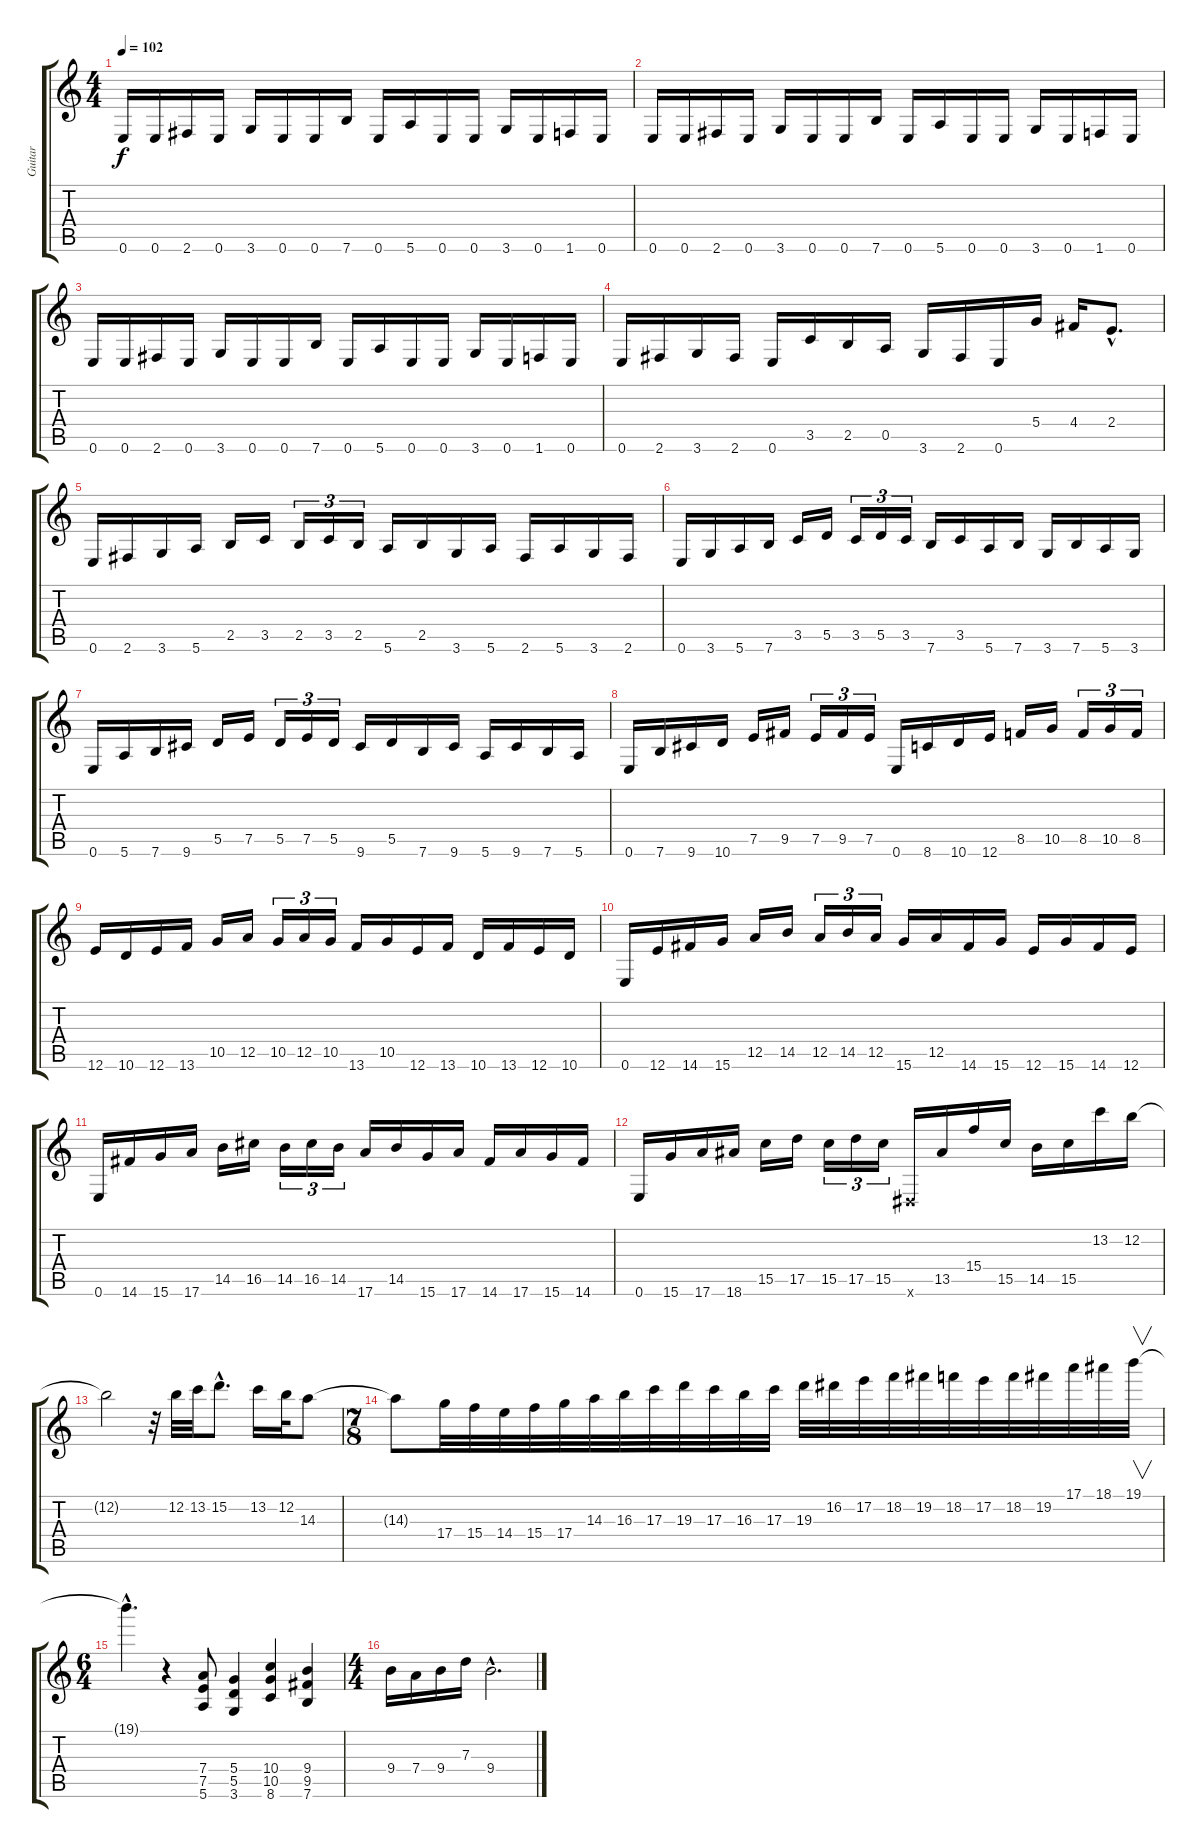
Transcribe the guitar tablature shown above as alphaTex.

\track ("Guitar" "Guitar") {instrument acousticguitarnylon}
\staff {score tabs}
\tuning (E4 B3 G3 D3 A2 E2) {hide}
\ts (4 4)
\tempo 102
\clef g2
\ks c
0.6.16{dy f} 0.6.16 2.6.16 0.6.16 3.6.16 0.6.16 0.6.16 7.6.16 0.6.16 5.6.16 0.6.16 0.6.16 3.6.16 0.6.16 1.6.16 0.6.16 |
0.6.16 0.6.16 2.6.16 0.6.16 3.6.16 0.6.16 0.6.16 7.6.16 0.6.16 5.6.16 0.6.16 0.6.16 3.6.16 0.6.16 1.6.16 0.6.16 |
0.6.16 0.6.16 2.6.16 0.6.16 3.6.16 0.6.16 0.6.16 7.6.16 0.6.16 5.6.16 0.6.16 0.6.16 3.6.16 0.6.16 1.6.16 0.6.16 |
0.6.16 2.6.16 3.6.16 2.6.16 0.6.16 3.5.16 2.5.16 0.5.16 3.6.16 2.6.16 0.6.16 5.4.16 4.4.16 2.4{hac}.8{d} |
0.6.16 2.6.16 3.6.16 5.6.16 2.5.16 3.5.16 2.5.16{tu (3 2)} 3.5.16{tu (3 2)} 2.5.16{tu (3 2)} 5.6.16 2.5.16 3.6.16 5.6.16 2.6.16 5.6.16 3.6.16 2.6.16 |
0.6.16 3.6.16 5.6.16 7.6.16 3.5.16 5.5.16 3.5.16{tu (3 2)} 5.5.16{tu (3 2)} 3.5.16{tu (3 2)} 7.6.16 3.5.16 5.6.16 7.6.16 3.6.16 7.6.16 5.6.16 3.6.16 |
0.6.16 5.6.16 7.6.16 9.6.16 5.5.16 7.5.16 5.5.16{tu (3 2)} 7.5.16{tu (3 2)} 5.5.16{tu (3 2)} 9.6.16 5.5.16 7.6.16 9.6.16 5.6.16 9.6.16 7.6.16 5.6.16 |
0.6.16 7.6.16 9.6.16 10.6.16 7.5.16 9.5.16 7.5.16{tu (3 2)} 9.5.16{tu (3 2)} 7.5.16{tu (3 2)} 0.6.16 8.6.16 10.6.16 12.6.16 8.5.16 10.5.16 8.5.16{tu (3 2)} 10.5.16{tu (3 2)} 8.5.16{tu (3 2)} |
12.6.16 10.6.16 12.6.16 13.6.16 10.5.16 12.5.16 10.5.16{tu (3 2)} 12.5.16{tu (3 2)} 10.5.16{tu (3 2)} 13.6.16 10.5.16 12.6.16 13.6.16 10.6.16 13.6.16 12.6.16 10.6.16 |
0.6.16 12.6.16 14.6.16 15.6.16 12.5.16 14.5.16 12.5.16{tu (3 2)} 14.5.16{tu (3 2)} 12.5.16{tu (3 2)} 15.6.16 12.5.16 14.6.16 15.6.16 12.6.16 15.6.16 14.6.16 12.6.16 |
0.6.16 14.6.16 15.6.16 17.6.16 14.5.16 16.5.16 14.5.16{tu (3 2)} 16.5.16{tu (3 2)} 14.5.16{tu (3 2)} 17.6.16 14.5.16 15.6.16 17.6.16 14.6.16 17.6.16 15.6.16 14.6.16 |
0.6.16 15.6.16 17.6.16 18.6.16 15.5.16 17.5.16 15.5.16{tu (3 2)} 17.5.16{tu (3 2)} 15.5.16{tu (3 2)} -1.6{x}.16 13.5.16 15.4.16 15.5.16 14.5.16 15.5.16 13.2.16 12.2.16 |
12.2{t}.2 r.32 12.2.32 13.2.32 15.2{hac}.8{d} 13.2.16 12.2.32 14.3.8 |
\ts (7 8)
14.3{t}.8 17.4.32 15.4.32 14.4.32 15.4.32 17.4.32 14.3.32 16.3.32 17.3.32 19.3.32 17.3.32 16.3.32 17.3.32 19.3.32 16.2.32 17.2.32 18.2.32 19.2.32 18.2.32 17.2.32 18.2.32 19.2.32 17.1.32 18.1.32 19.1.32{v} |
\ts (6 4)
19.1{hac t}.4{d} r.4 (7.4 7.5 5.6).8 (5.4 5.5 3.6).4 (10.4 10.5 8.6).4 (9.4 9.5 7.6).4 |
\ts (4 4)
9.4.16 7.4.16 9.4.16 7.3.16 9.4{hac}.2{d}
